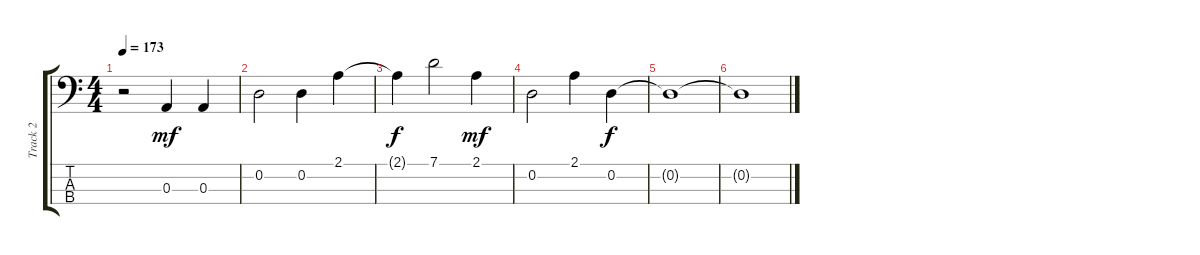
\track ("Track 2" "Track 2") {instrument electricbassfinger}
\staff {score tabs}
\tuning (G2 D2 A1 E1) {hide}
\ts (4 4)
\tempo 173
\clef f4
\ks c
r.2{dy mf} 0.3.4 0.3.4 |
0.2.2 0.2.4 2.1.4 |
2.1{t}.4{dy f} 7.1.2 2.1.4{dy mf} |
0.2.2 2.1.4 0.2.4{dy f} |
0.2{t}.1 |
0.2{t}.1
